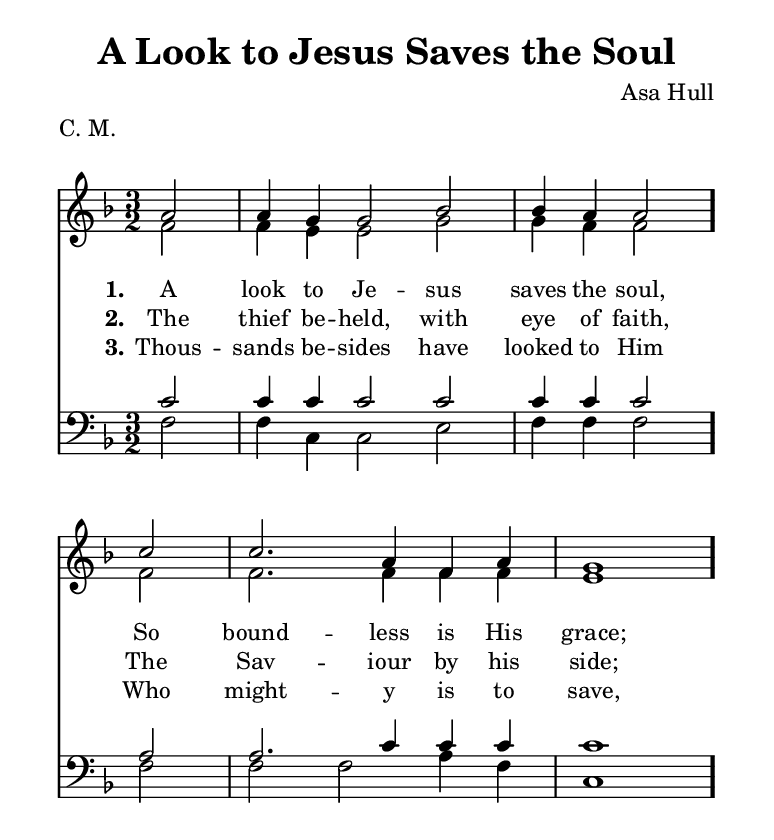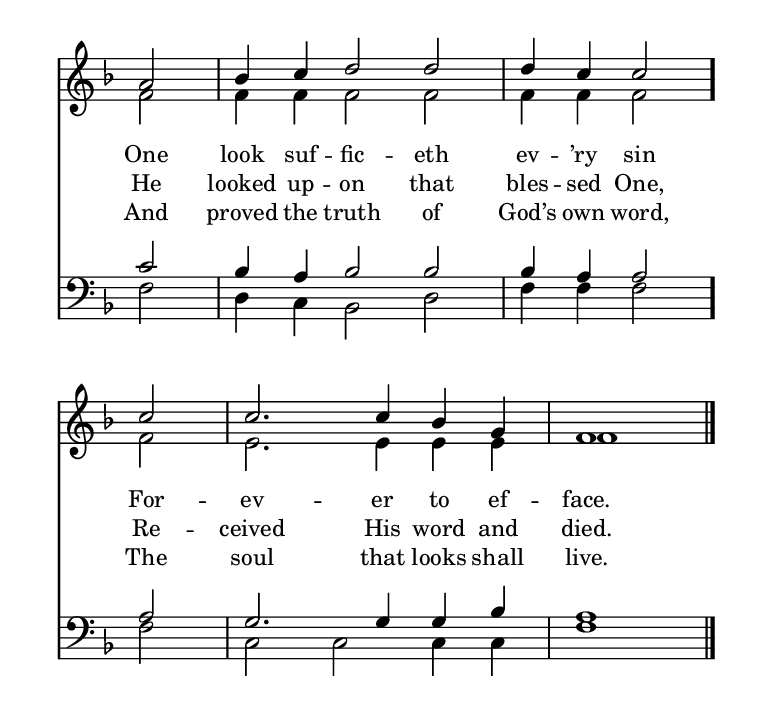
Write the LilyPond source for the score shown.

\include "common/global.ily"
\paper {
  \include "common/paper.ily"
  ragged-bottom = ##t
  ragged-last-bottom = ##t
  systems-per-page = 2
  %page-count = ##f
}

\header{
  hymnnumber = "66"
  title = "A Look to Jesus Saves the Soul"
  tunename = "Remember Me"
  meter = "C. M."
  %poet = ""
  composer = "Asa Hull"
  %copyright = ""
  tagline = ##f
}

% for fermata in MIDI
ta = { \tempo 4=120 }
tb = { \tempo 4=60  }

patternAA = { c2 | c4 c4 c2 c2 | c4 c4 c2 }
patternBA = { c2 | c2. c4 c4 c4 | c1 }
patternBB = { c2 | c2 c2 c4 c4 | c1 }

global = {
  \include "common/overrides.ily"
  \override Staff.TimeSignature.style = #'()
  \time 3/2
  \override Score.MetronomeMark.transparent = ##t % hide all fermata changes too
  \ta
  \key f \major
  \partial 2
  \autoBeamOff
}

notesSoprano = {
\global
\relative c'' {

  \changePitch \patternAA { a | a g g bes | bes a a }
  \changePitch \patternBA { c |  c a f a | g }
  \changePitch \patternAA { a | bes c d d | d c c }
  \changePitch \patternBA { c | c c bes g | f }

  \bar "|."

}
}

notesAlto = {
\global
\relative e' {

  \changePitch \patternAA { f | f e e g | g f f }
  \changePitch \patternBA { f | f f f f | e }
  \changePitch \patternAA { f | f f f f | f f f }
  \changePitch \patternBA { f | e e e e | f }

}
}

notesTenor = {
\global
\relative a {

  \changePitch \patternAA { c | c c c c | c c c }
  \changePitch \patternBA { a | a c c c | c }
  \changePitch \patternAA { c | bes a bes bes | bes a a }
  \changePitch \patternBA { a | g g g bes | a }

}
}

notesBass = {
\global
\relative f {

  \changePitch \patternAA { f | f c c e | f f f }
  \changePitch \patternBB { f | f f a f | c }
  \changePitch \patternAA { f | d c bes d | f f f }
  \changePitch \patternBB { f | c c c c | f }

}
}

wordsA = \lyricmode {
\set stanza = "1."

A look to Je -- sus saves the soul, \bar "."
So bound -- less is His grace; \bar "." \break % comma appears in original after "boundless"
One look suf -- fic -- eth ev -- ’ry sin \bar "."
For -- ev -- er to ef -- face. \bar "." \break

}

wordsB = \lyricmode {
\set stanza = "2."

The thief be -- held, with eye of faith,
The Sav -- iour by his side;
He looked up -- on that bles -- sed One,
Re -- ceived His word and died.

}

wordsC = \lyricmode {
\set stanza = "3."

Thous -- sands be -- sides have looked to Him
Who might -- y is to save,
And proved the truth of God’s own word,
The soul that looks shall live.

}

\score {
  \context ChoirStaff <<
    \context Staff = upper <<
      \set ChoirStaff.systemStartDelimiter = #'SystemStartBar
      \context Voice  = sopranos { \voiceOne << \notesSoprano >> }
      \context Voice  = altos { \voiceTwo << \notesAlto >> }
      \context Lyrics = one   \lyricsto sopranos \wordsA
      \context Lyrics = two   \lyricsto sopranos \wordsB
      \context Lyrics = three \lyricsto sopranos \wordsC
    >>
    \context Staff = men <<
      \clef bass
      \context Voice  = tenors { \voiceOne << \notesTenor >> }
      \context Voice  = basses { \voiceTwo << \notesBass >> }
    >>
  >>
  \layout {
    \include "common/layout.ily"
  }
  \midi{
    \include "common/midi.ily"
  }
}

\version "2.18.0"  % necessary for upgrading to future LilyPond versions.

% vi:set et ts=2 sw=2 ai nocindent syntax=lilypond
